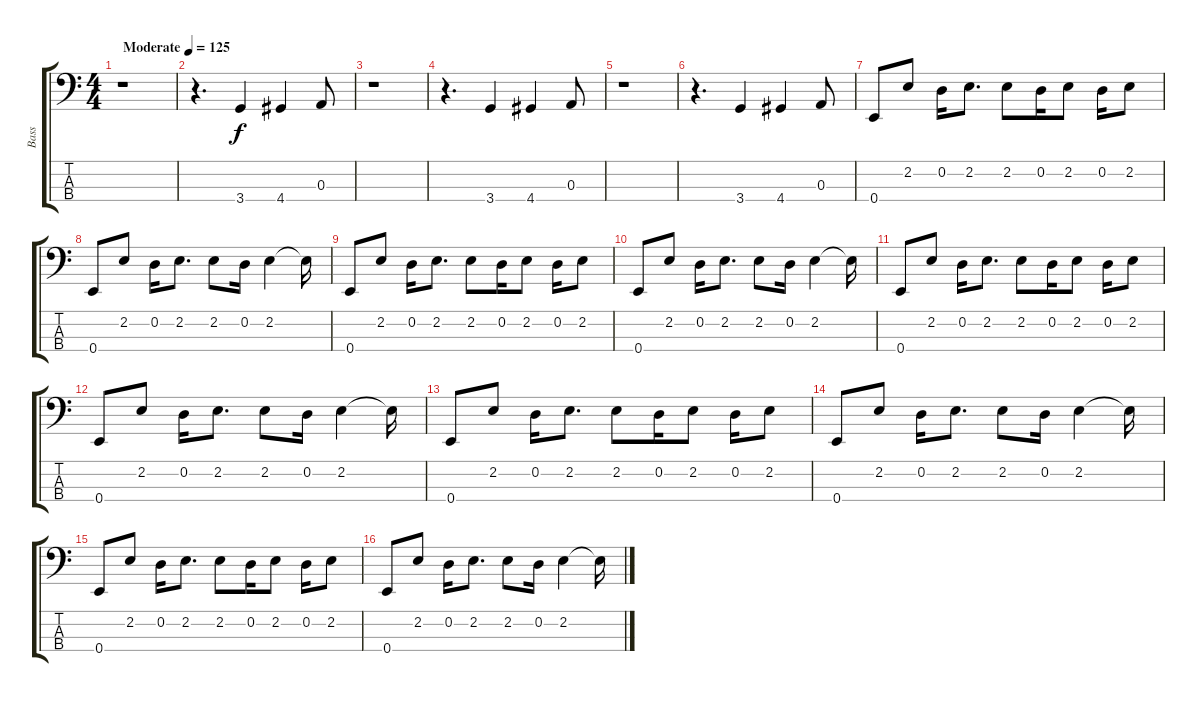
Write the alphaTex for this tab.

\track ("Bass" "Bass") {instrument electricbassfinger}
\staff {score tabs}
\tuning (G2 D2 A1 E1) {hide}
\ts (4 4)
\tempo (125 "Moderate")
\clef f4
\ks c
r.1{dy f instrument electricbassfinger} |
r.4{d} 3.4.4 4.4.4 0.3.8 |
r.1 |
r.4{d} 3.4.4 4.4.4 0.3.8 |
r.1 |
r.4{d} 3.4.4 4.4.4 0.3.8 |
0.4.8 2.2.8 0.2.16 2.2.8{d} 2.2.8 0.2.16 2.2.8 0.2.16 2.2.8 |
0.4.8 2.2.8 0.2.16 2.2.8{d} 2.2.8 0.2.16 2.2.4 2.2{t}.16 |
0.4.8 2.2.8 0.2.16 2.2.8{d} 2.2.8 0.2.16 2.2.8 0.2.16 2.2.8 |
0.4.8 2.2.8 0.2.16 2.2.8{d} 2.2.8 0.2.16 2.2.4 2.2{t}.16 |
0.4.8 2.2.8 0.2.16 2.2.8{d} 2.2.8 0.2.16 2.2.8 0.2.16 2.2.8 |
0.4.8 2.2.8 0.2.16 2.2.8{d} 2.2.8 0.2.16 2.2.4 2.2{t}.16 |
0.4.8 2.2.8 0.2.16 2.2.8{d} 2.2.8 0.2.16 2.2.8 0.2.16 2.2.8 |
0.4.8 2.2.8 0.2.16 2.2.8{d} 2.2.8 0.2.16 2.2.4 2.2{t}.16 |
0.4.8 2.2.8 0.2.16 2.2.8{d} 2.2.8 0.2.16 2.2.8 0.2.16 2.2.8 |
0.4.8 2.2.8 0.2.16 2.2.8{d} 2.2.8 0.2.16 2.2.4 2.2{t}.16
